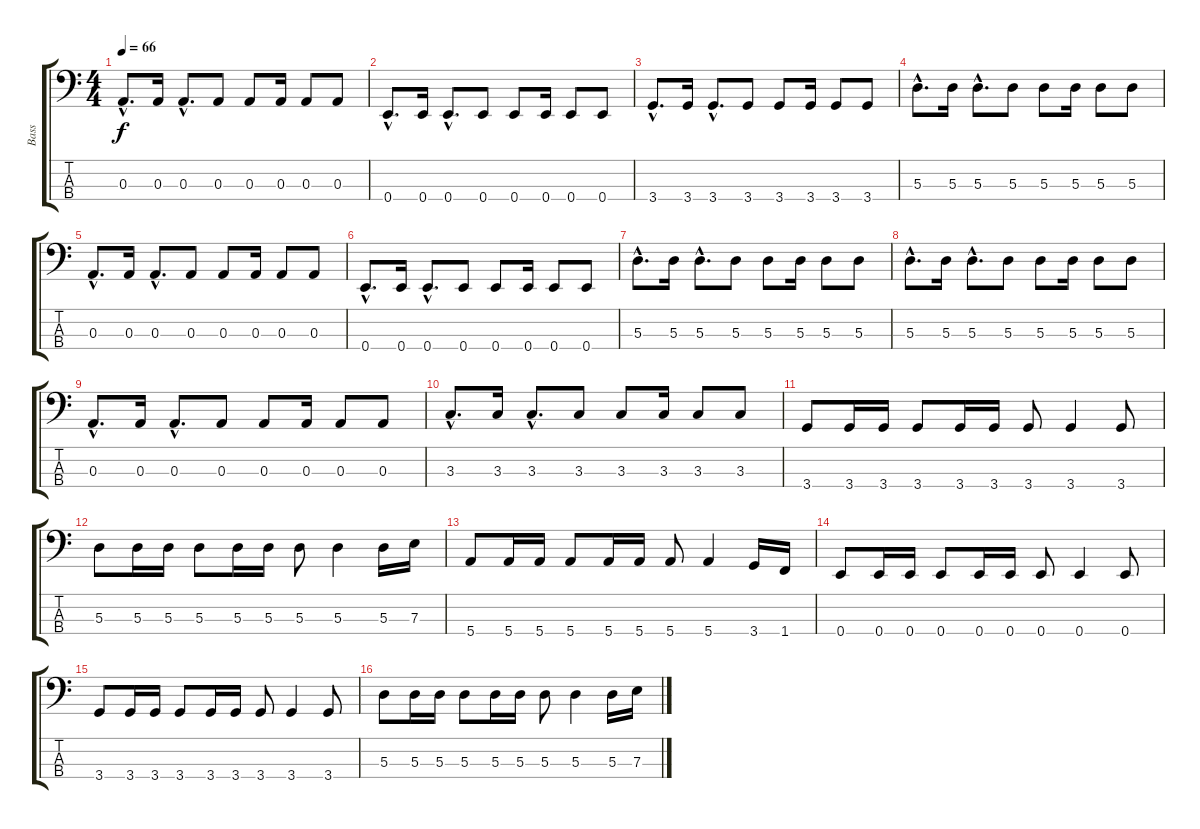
\track ("Bass" "Bass") {instrument slapbass1}
\staff {score tabs}
\tuning (G2 D2 A1 E1) {hide}
\ts (4 4)
\tempo 66
\clef f4
\ks c
0.3{hac}.8{d dy f} 0.3.16 0.3{hac}.8{d} 0.3.8 0.3.8 0.3.16 0.3.8 0.3.8 |
0.4{hac}.8{d} 0.4.16 0.4{hac}.8{d} 0.4.8 0.4.8 0.4.16 0.4.8 0.4.8 |
3.4{hac}.8{d} 3.4.16 3.4{hac}.8{d} 3.4.8 3.4.8 3.4.16 3.4.8 3.4.8 |
5.3{hac}.8{d} 5.3.16 5.3{hac}.8{d} 5.3.8 5.3.8 5.3.16 5.3.8 5.3.8 |
0.3{hac}.8{d} 0.3.16 0.3{hac}.8{d} 0.3.8 0.3.8 0.3.16 0.3.8 0.3.8 |
0.4{hac}.8{d} 0.4.16 0.4{hac}.8{d} 0.4.8 0.4.8 0.4.16 0.4.8 0.4.8 |
5.3{hac}.8{d} 5.3.16 5.3{hac}.8{d} 5.3.8 5.3.8 5.3.16 5.3.8 5.3.8 |
5.3{hac}.8{d} 5.3.16 5.3{hac}.8{d} 5.3.8 5.3.8 5.3.16 5.3.8 5.3.8 |
0.3{hac}.8{d} 0.3.16 0.3{hac}.8{d} 0.3.8 0.3.8 0.3.16 0.3.8 0.3.8 |
3.3{hac}.8{d} 3.3.16 3.3{hac}.8{d} 3.3.8 3.3.8 3.3.16 3.3.8 3.3.8 |
3.4.8 3.4.16 3.4.16 3.4.8 3.4.16 3.4.16 3.4.8 3.4.4 3.4.8 |
5.3.8 5.3.16 5.3.16 5.3.8 5.3.16 5.3.16 5.3.8 5.3.4 5.3.16 7.3.16 |
5.4.8 5.4.16 5.4.16 5.4.8 5.4.16 5.4.16 5.4.8 5.4.4 3.4.16 1.4.16 |
0.4.8 0.4.16 0.4.16 0.4.8 0.4.16 0.4.16 0.4.8 0.4.4 0.4.8 |
3.4.8 3.4.16 3.4.16 3.4.8 3.4.16 3.4.16 3.4.8 3.4.4 3.4.8 |
5.3.8 5.3.16 5.3.16 5.3.8 5.3.16 5.3.16 5.3.8 5.3.4 5.3.16 7.3.16
